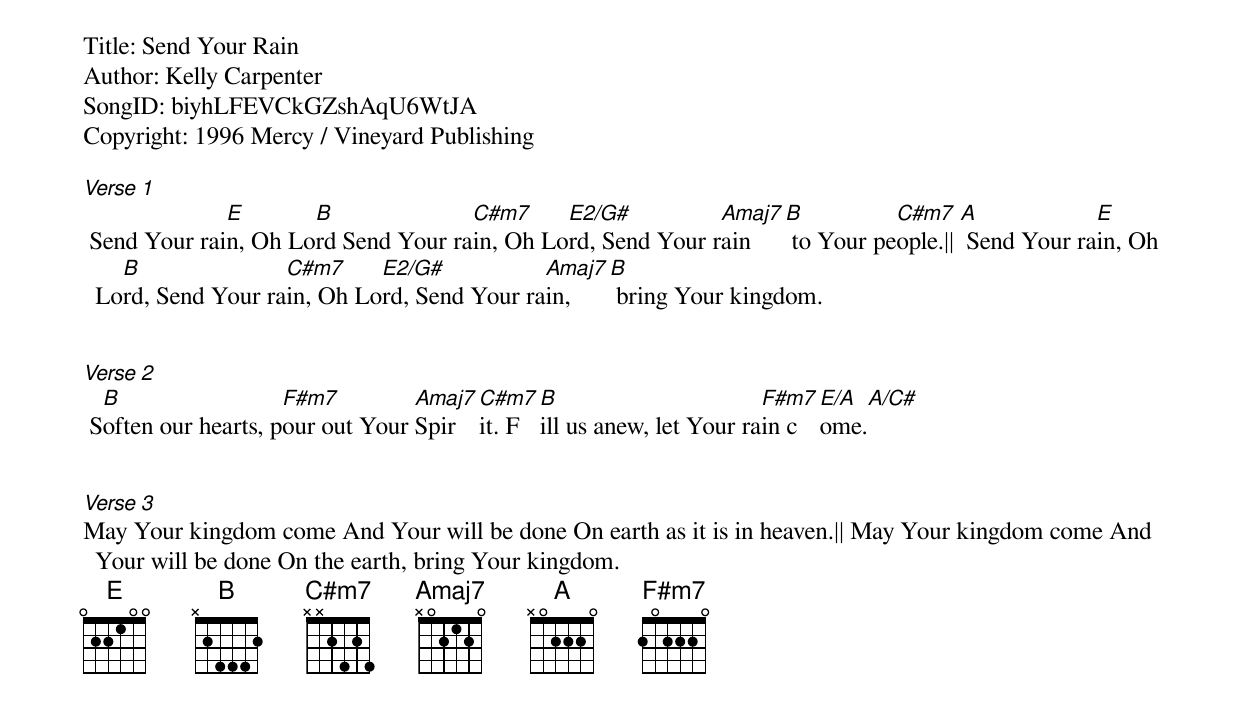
Title: Send Your Rain
Author: Kelly Carpenter
SongID: biyhLFEVCkGZshAqU6WtJA
Copyright: 1996 Mercy / Vineyard Publishing

[Verse 1]
 Send Your rai[E]n, Oh Lo[B]rd Send Your ra[C#m7]in, Oh Lo[E2/G#]rd, Send Your r[Amaj7]ain [B] to Your pe[C#m7]ople.|| [A] Send Your ra[E]in, Oh Lo[B]rd, Send Your ra[C#m7]in, Oh Lo[E2/G#]rd, Send Your ra[Amaj7]in, [B] bring Your kingdom.


[Verse 2]
 S[B]often our hearts, p[F#m7]our out Your [Amaj7]Spir[C#m7]it. F[B]ill us anew, let Your ra[F#m7]in c[E/A]ome.[A/C#]


[Verse 3]
May Your kingdom come And Your will be done On earth as it is in heaven.|| May Your kingdom come And Your will be done On the earth, bring Your kingdom.
